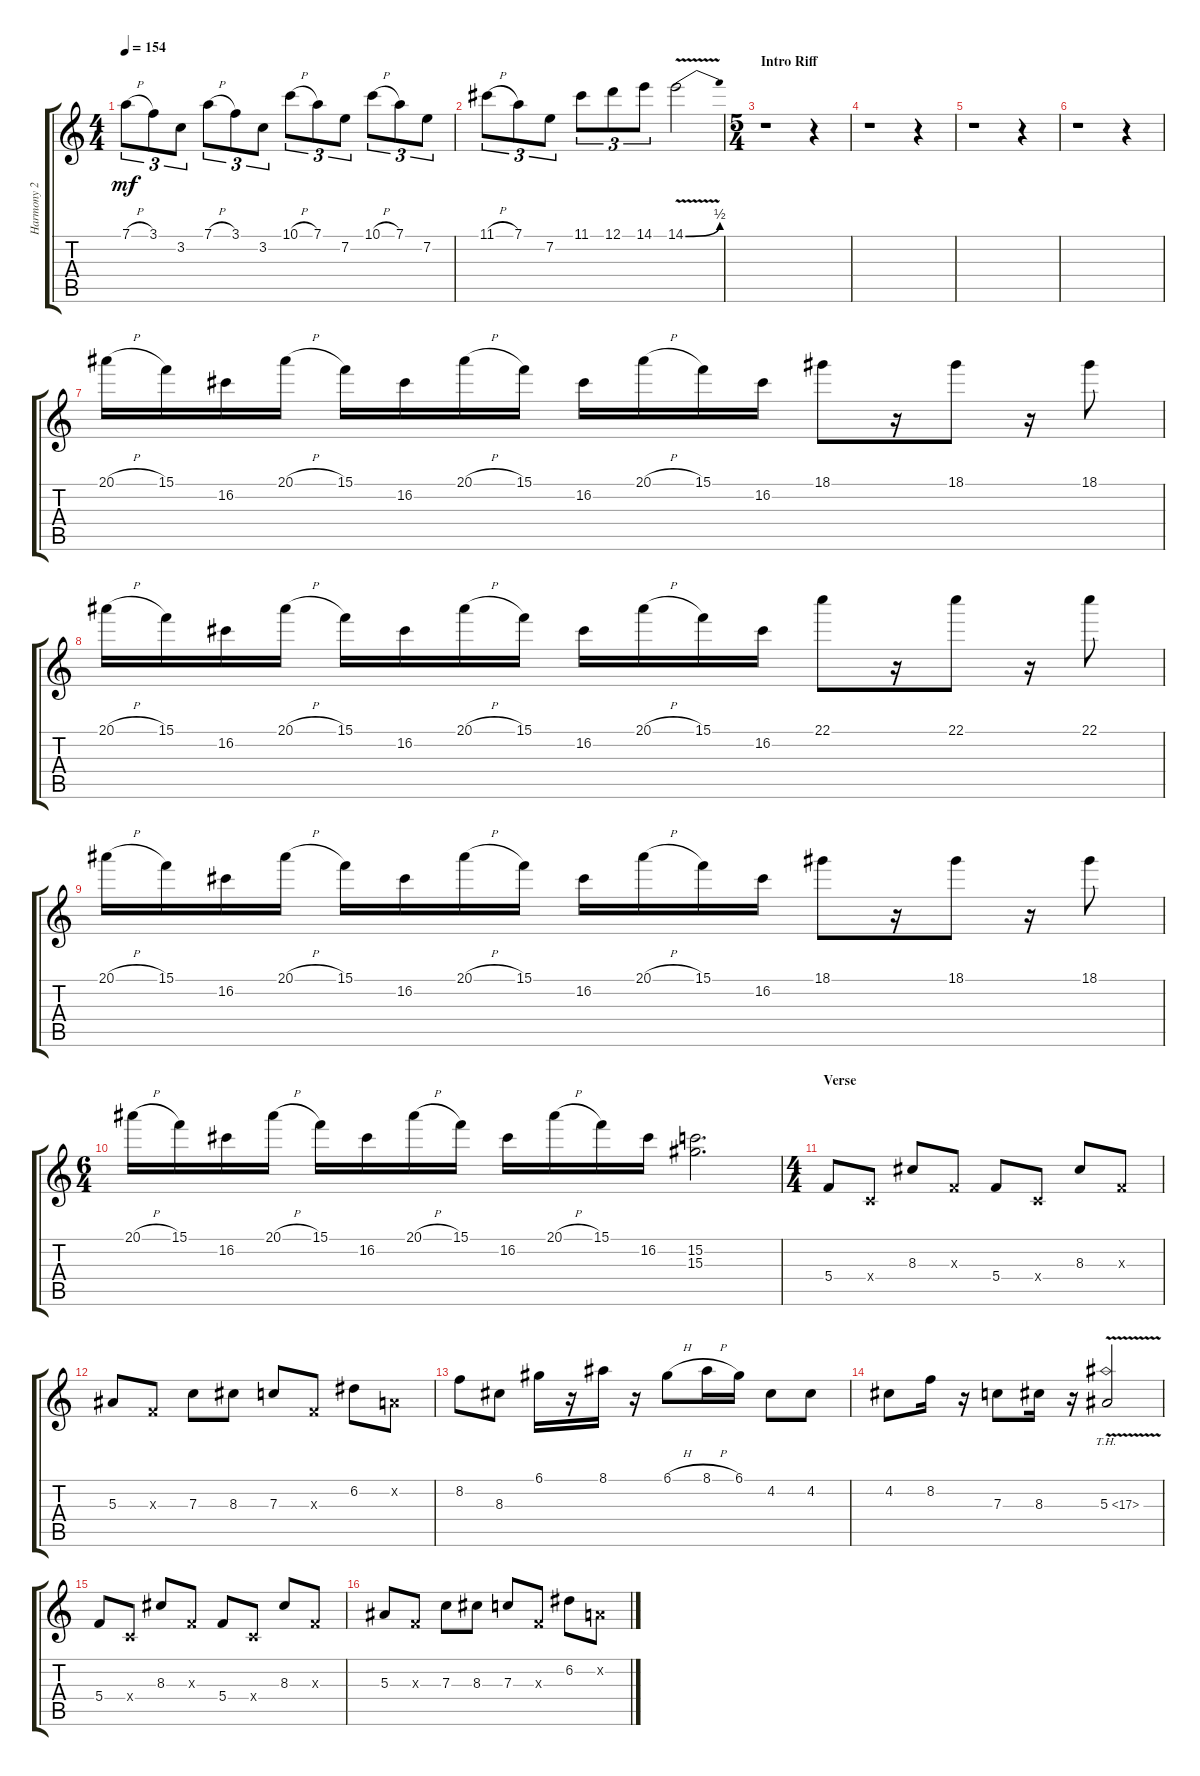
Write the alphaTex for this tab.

\track ("Harmony 2" "Harmony 2") {instrument overdrivenguitar}
\staff {score tabs}
\tuning (D4 A3 F3 C3 G2 C2) {hide}
\ts (4 4)
\tempo 154
\clef g2
\ks aminor
7.1{h}.8{tu (3 2) dy mf} 3.1.8{tu (3 2)} 3.2.8{tu (3 2)} 7.1{h}.8{tu (3 2)} 3.1.8{tu (3 2)} 3.2.8{tu (3 2)} 10.1{h}.8{tu (3 2)} 7.1.8{tu (3 2)} 7.2.8{tu (3 2)} 10.1{h}.8{tu (3 2)} 7.1.8{tu (3 2)} 7.2.8{tu (3 2)} |
11.1{h}.8{tu (3 2)} 7.1.8{tu (3 2)} 7.2.8{tu (3 2)} 11.1.8{tu (3 2)} 12.1.8{tu (3 2)} 14.1.8{tu (3 2)} 14.1{be (bend 0 0 60 2) v}.2 |
\ts (5 4)
\section ("" "Intro Riff")
r.1 r.4 |
r.1 r.4 |
r.1 r.4 |
r.1 r.4 |
20.1{h}.16 15.1.16 16.2.16 20.1{h}.16 15.1.16 16.2.16 20.1{h}.16 15.1.16 16.2.16 20.1{h}.16 15.1.16 16.2.16 18.1.8 r.16 18.1.8 r.16 18.1.8 |
20.1{h}.16 15.1.16 16.2.16 20.1{h}.16 15.1.16 16.2.16 20.1{h}.16 15.1.16 16.2.16 20.1{h}.16 15.1.16 16.2.16 22.1.8 r.16 22.1.8 r.16 22.1.8 |
20.1{h}.16 15.1.16 16.2.16 20.1{h}.16 15.1.16 16.2.16 20.1{h}.16 15.1.16 16.2.16 20.1{h}.16 15.1.16 16.2.16 18.1.8 r.16 18.1.8 r.16 18.1.8 |
\ts (6 4)
20.1{h}.16 15.1.16 16.2.16 20.1{h}.16 15.1.16 16.2.16 20.1{h}.16 15.1.16 16.2.16 20.1{h}.16 15.1.16 16.2.16 (15.2 15.3).2{d} |
\ts (4 4)
\section ("" "Verse")
5.4.8 0.4{x}.8 8.3.8 0.3{x}.8 5.4.8 0.4{x}.8 8.3.8 0.3{x}.8 |
5.3.8 0.3{x}.8 7.3.8 8.3.8 7.3.8 0.3{x}.8 6.2.8 0.2{x}.8 |
8.2.8 8.3.8 6.1.16 r.16 8.1.16 r.16 6.1{h}.8 8.1{h}.16 6.1.16 4.2.8 4.2.8 |
4.2.8 8.2.16 r.16 7.3.8 8.3.16 r.16 5.3{th 12 v}.2 |
5.4.8 0.4{x}.8 8.3.8 0.3{x}.8 5.4.8 0.4{x}.8 8.3.8 0.3{x}.8 |
5.3.8 0.3{x}.8 7.3.8 8.3.8 7.3.8 0.3{x}.8 6.2.8 0.2{x}.8
